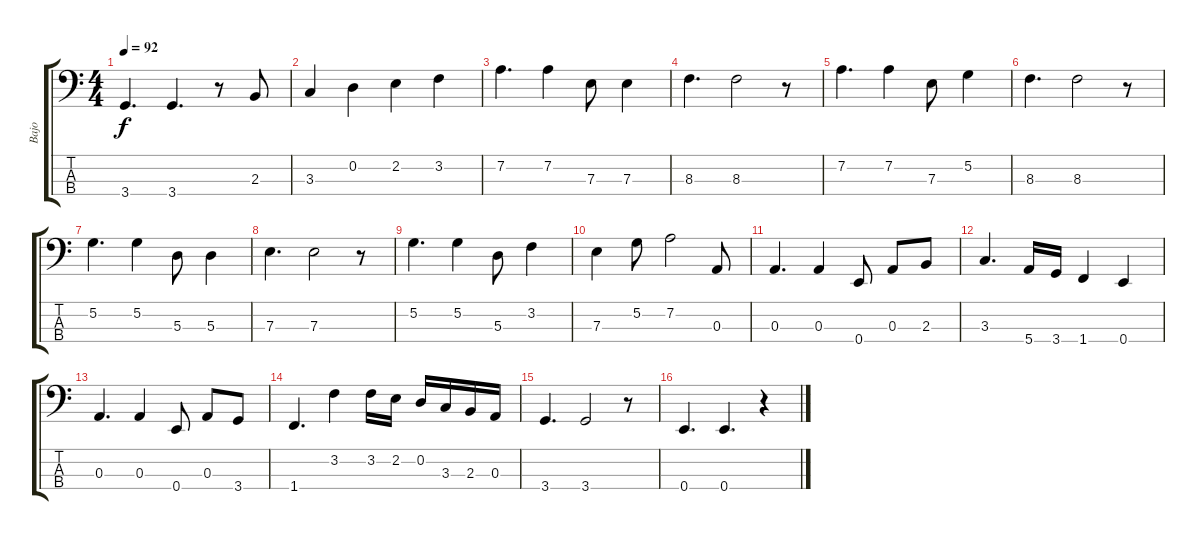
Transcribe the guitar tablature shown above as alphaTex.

\track ("Bajo" "Bajo") {instrument electricbassfinger}
\staff {score tabs}
\tuning (G2 D2 A1 E1) {hide}
\ts (4 4)
\tempo 92
\clef f4
\ks c
3.4.4{d dy f} 3.4.4{d} r.8 2.3.8 |
3.3.4 0.2.4 2.2.4 3.2.4 |
7.2.4{d} 7.2.4 7.3.8 7.3.4 |
8.3.4{d} 8.3.2 r.8 |
7.2.4{d} 7.2.4 7.3.8 5.2.4 |
8.3.4{d} 8.3.2 r.8 |
5.2.4{d} 5.2.4 5.3.8 5.3.4 |
7.3.4{d} 7.3.2 r.8 |
5.2.4{d} 5.2.4 5.3.8 3.2.4 |
7.3.4 5.2.8 7.2.2 0.3.8 |
0.3.4{d} 0.3.4 0.4.8 0.3.8 2.3.8 |
3.3.4{d} 5.4.16 3.4.16 1.4.4 0.4.4 |
0.3.4{d} 0.3.4 0.4.8 0.3.8 3.4.8 |
1.4.4{d} 3.2.4 3.2.16 2.2.16 0.2.16 3.3.16 2.3.16 0.3.16 |
3.4.4{d} 3.4.2 r.8 |
0.4.4{d} 0.4.4{d} r.4
